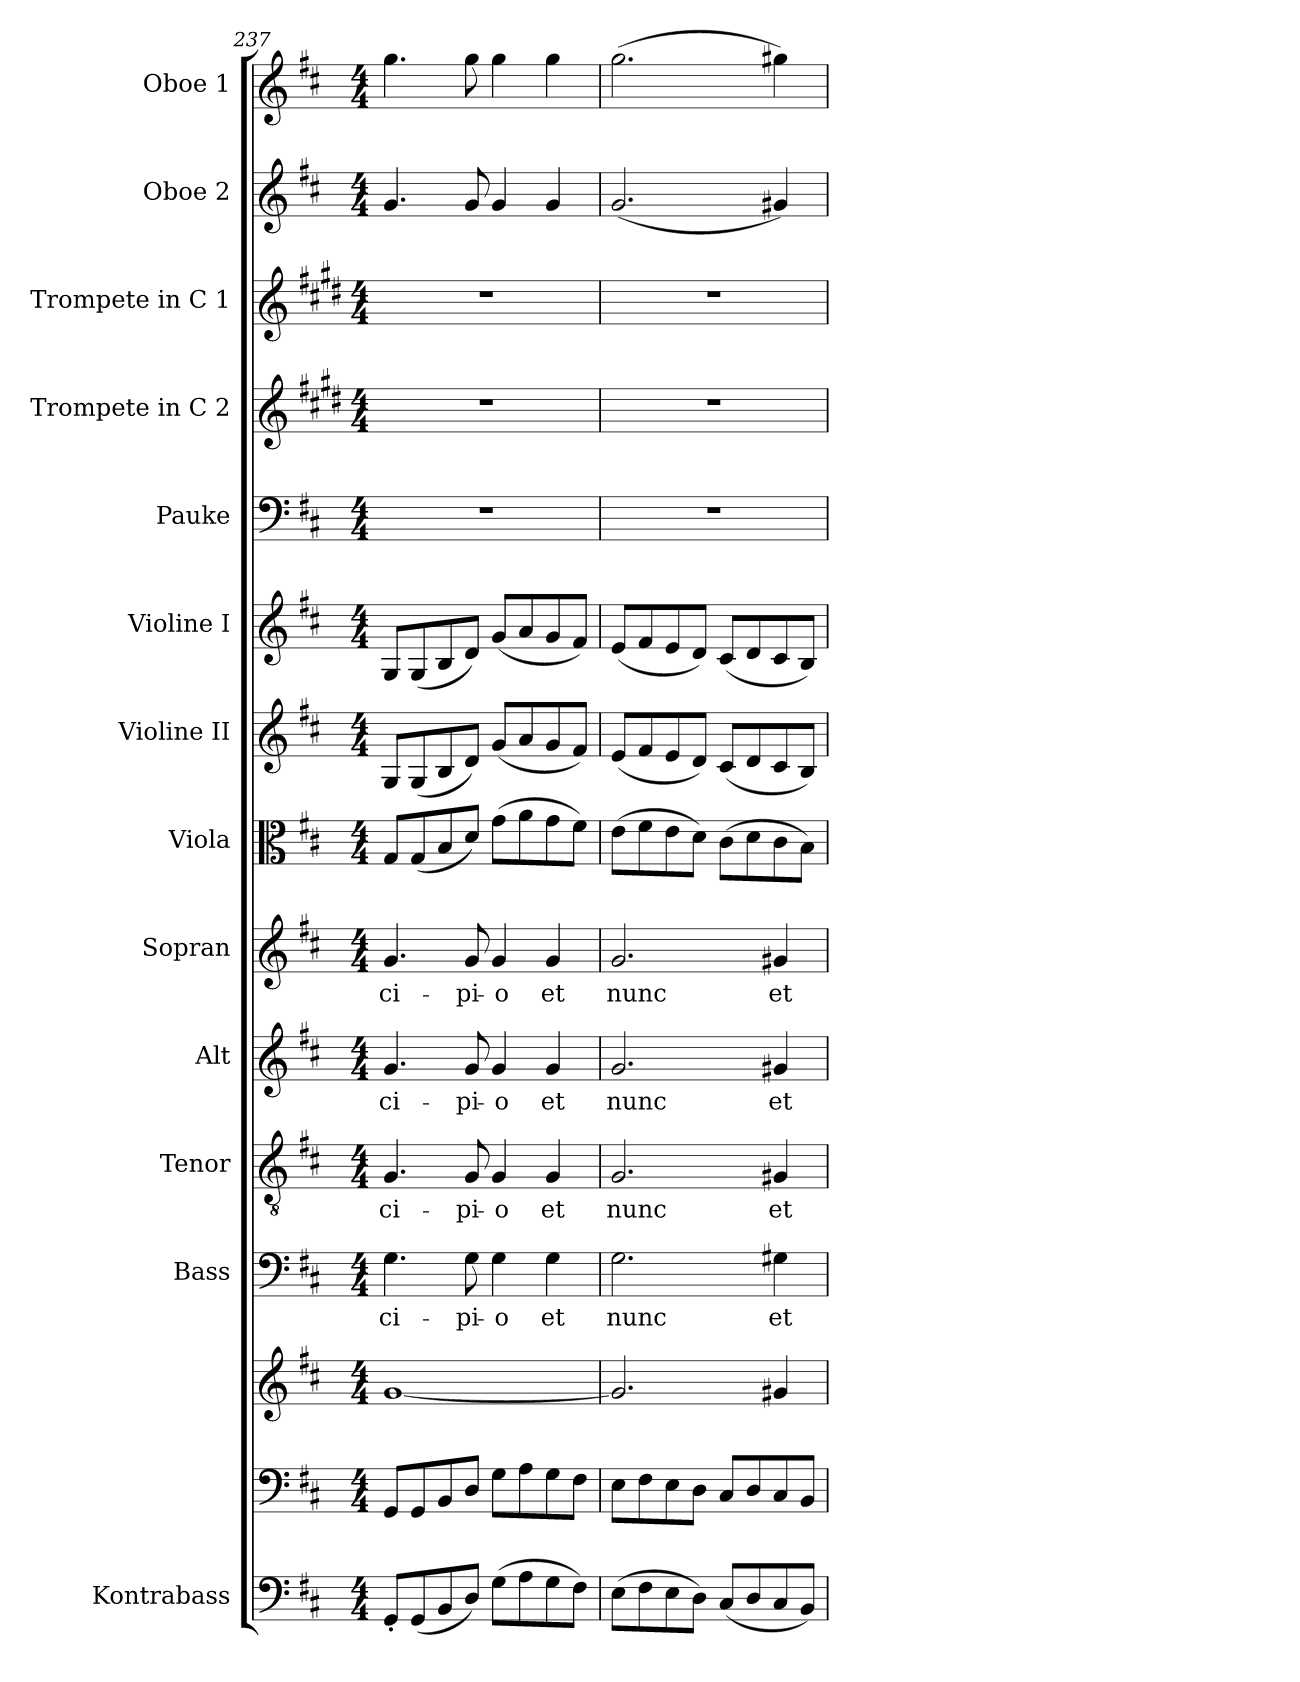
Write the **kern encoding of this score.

**kern	**kern	**kern	**kern	**text	**kern	**text	**kern	**text	**kern	**text	**kern	**kern	**kern	**kern	**kern	**kern	**kern	**kern
*part14	*part13	*part13	*part12	*part12	*part11	*part11	*part10	*part10	*part9	*part9	*part8	*part7	*part6	*part5	*part4	*part3	*part2	*part1
*staff15	*staff14	*staff13	*staff12	*staff12	*staff11	*staff11	*staff10	*staff10	*staff9	*staff9	*staff8	*staff7	*staff6	*staff5	*staff4	*staff3	*staff2	*staff1
*I"Kontrabass	*	*	*I"Bass	*	*I"Tenor	*	*I"Alt	*	*I"Sopran	*	*I"Viola	*I"Violine II	*I"Violine I	*I"Pauke	*I"Trompete in C 2	*I"Trompete in C 1	*I"Oboe 2	*I"Oboe 1
*I'Kb.	*	*	*I'B	*	*I'T	*	*I'A	*	*I'S	*	*I'Vla.	*I'Vl. II	*I'Vl. I	*I'Pk.	*	*	*I'Ob. 2	*I'Ob. 1
*clefF4	*clefF4	*clefG2	*clefF4	*	*clefGv2	*	*clefG2	*	*clefG2	*	*clefC3	*clefG2	*clefG2	*clefF4	*clefG2	*clefG2	*clefG2	*clefG2
*ITrd7c12	*	*	*	*	*	*	*	*	*	*	*	*	*	*	*ITrd1c2	*ITrd1c2	*	*
*k[f#c#]	*k[f#c#]	*k[f#c#]	*k[f#c#]	*	*k[f#c#]	*	*k[f#c#]	*	*k[f#c#]	*	*k[f#c#]	*k[f#c#]	*k[f#c#]	*k[f#c#]	*k[f#c#]	*k[f#c#]	*k[f#c#]	*k[f#c#]
*D:	*D:	*D:	*D:	*	*D:	*	*D:	*	*D:	*	*D:	*D:	*D:	*D:	*D:	*D:	*D:	*D:
*M4/4	*M4/4	*M4/4	*M4/4	*	*M4/4	*	*M4/4	*	*M4/4	*	*M4/4	*M4/4	*M4/4	*M4/4	*M4/4	*M4/4	*M4/4	*M4/4
=237	=237	=237	=237	=237	=237	=237	=237	=237	=237	=237	=237	=237	=237	=237	=237	=237	=237	=237
!	!	!	!	!LO:LY:b	!	!LO:LY:b	!	!LO:LY:b	!	!LO:LY:b	!	!	!	!	!	!	!	!
8GGG'</L	8GG/L	[1g	4.G\	-ci-	4.G/	-ci-	4.g/	-ci-	4.g/	-ci-	8G/L	8G/L	8G/L	1r	1r	1r	4.g/	4.gg\
(<8GGG/	8GG/	.	.	.	.	.	.	.	.	.	(<8G/	(<8G/	(<8G/	.	.	.	.	.
8BBB/	8BB/	.	.	.	.	.	.	.	.	.	8B/	8B/	8B/	.	.	.	.	.
!	!	!	!	!LO:LY:b	!	!LO:LY:b	!	!LO:LY:b	!	!LO:LY:b	!	!	!	!	!	!	!	!
8DD/J)	8D/J	.	8G\	-pi-	8G/	-pi-	8g/	-pi-	8g/	-pi-	8d/J)	8d/J)	8d/J)	.	.	.	8g/	8gg\
!	!	!	!	!LO:LY:b	!	!LO:LY:b	!	!LO:LY:b	!	!LO:LY:b	!	!	!	!	!	!	!	!
(>8GG\L	8G\L	.	4G\	-o	4G/	-o	4g/	-o	4g/	-o	(>8g\L	(<8g/L	(<8g/L	.	.	.	4g/	4gg\
8AA\	8A\	.	.	.	.	.	.	.	.	.	8a\	8a/	8a/	.	.	.	.	.
!	!	!	!	!LO:LY:b	!	!LO:LY:b	!	!LO:LY:b	!	!LO:LY:b	!	!	!	!	!	!	!	!
8GG\	8G\	.	4G\	et	4G/	et	4g/	et	4g/	et	8g\	8g/	8g/	.	.	.	4g/	4gg\
8FF#\J)	8F#\J	.	.	.	.	.	.	.	.	.	8f#\J)	8f#/J)	8f#/J)	.	.	.	.	.
=238	=238	=238	=238	=238	=238	=238	=238	=238	=238	=238	=238	=238	=238	=238	=238	=238	=238	=238
!	!	!	!	!LO:LY:b	!	!LO:LY:b	!	!LO:LY:b	!	!LO:LY:b	!	!	!	!	!	!	!	!
(>8EE\L	8E\L	2.g/]	2.G\	nunc	2.G/	nunc	2.g/	nunc	2.g/	nunc	(>8e\L	(<8e/L	(<8e/L	1r	1r	1r	(<2.g/	(>2.gg\
8FF#\	8F#\	.	.	.	.	.	.	.	.	.	8f#\	8f#/	8f#/	.	.	.	.	.
8EE\	8E\	.	.	.	.	.	.	.	.	.	8e\	8e/	8e/	.	.	.	.	.
8DD\J)	8D\J	.	.	.	.	.	.	.	.	.	8d\J)	8d/J)	8d/J)	.	.	.	.	.
(<8CC#/L	8C#/L	.	.	.	.	.	.	.	.	.	(>8c#\L	(<8c#/L	(<8c#/L	.	.	.	.	.
8DD/	8D/	.	.	.	.	.	.	.	.	.	8d\	8d/	8d/	.	.	.	.	.
!	!	!	!	!LO:LY:b	!	!LO:LY:b	!	!LO:LY:b	!	!LO:LY:b	!	!	!	!	!	!	!	!
8CC#/	8C#/	4g#X/	4G#X\	et	4G#X/	et	4g#X/	et	4g#X/	et	8c#\	8c#/	8c#/	.	.	.	4g#X/)	4gg#X\)
8BBB/J)	8BB/J	.	.	.	.	.	.	.	.	.	8B\J)	8B/J)	8B/J)	.	.	.	.	.
=	=	=	=	=	=	=	=	=	=	=	=	=	=	=	=	=	=	=
*-	*-	*-	*-	*-	*-	*-	*-	*-	*-	*-	*-	*-	*-	*-	*-	*-	*-	*-
